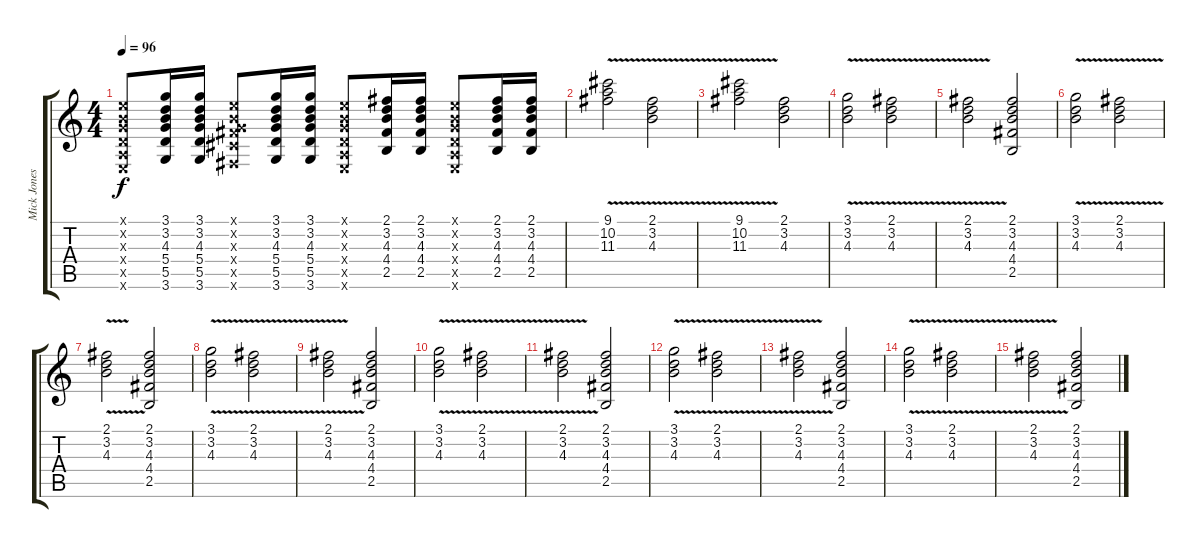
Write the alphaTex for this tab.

\track ("Mick Jones (lead guitar)" "Mick Jones") {instrument overdrivenguitar}
\staff {score tabs}
\tuning (E4 B3 G3 D3 A2 E2) {hide}
\ts (4 4)
\tempo 96
\clef g2
\ks c
(0.1{x} 0.2{x} 0.3{x} 0.4{x} 0.5{x} 0.6{x}).8{dy f} (3.1 3.2 4.3 5.4 5.5 3.6).16 (3.1 3.2 4.3 5.4 5.5 3.6).16 (0.1{x} 0.2{x} 0.3{x} 4.4{x} 4.5{x} 2.6{x}).8 (3.1 3.2 4.3 5.4 5.5 3.6).16 (3.1 3.2 4.3 5.4 5.5 3.6).16 (0.1{x} 0.2{x} 0.3{x} 0.4{x} 0.5{x} 0.6{x}).8 (2.1 3.2 4.3 4.4 2.5).16 (2.1 3.2 4.3 4.4 2.5).16 (0.1{x} 0.2{x} 0.3{x} 0.4{x} 0.5{x} 0.6{x}).8 (2.1 3.2 4.3 4.4 2.5).16 (2.1 3.2 4.3 4.4 2.5).16 |
(9.1{v} 10.2 11.3).2 (2.1{v} 3.2 4.3).2 |
(9.1{v} 10.2 11.3).2 (2.1 3.2 4.3).2 |
(3.1{v} 3.2 4.3).2 (2.1{v} 3.2 4.3).2 |
(2.1{v} 3.2 4.3).2 (2.1 3.2 4.3 4.4 2.5).2 |
(3.1{v} 3.2 4.3).2 (2.1{v} 3.2 4.3).2 |
(2.1{v} 3.2 4.3).2{volume 10} (2.1 3.2 4.3 4.4 2.5).2 |
(3.1{v} 3.2 4.3).2 (2.1{v} 3.2 4.3).2 |
(2.1{v} 3.2 4.3).2{volume 7} (2.1 3.2 4.3 4.4 2.5).2 |
(3.1{v} 3.2 4.3).2 (2.1{v} 3.2 4.3).2 |
(2.1{v} 3.2 4.3).2{volume 5} (2.1 3.2 4.3 4.4 2.5).2 |
(3.1{v} 3.2 4.3).2 (2.1{v} 3.2 4.3).2 |
(2.1{v} 3.2 4.3).2{volume 3} (2.1 3.2 4.3 4.4 2.5).2 |
(3.1{v} 3.2 4.3).2{volume 0} (2.1{v} 3.2 4.3).2 |
(2.1{v} 3.2 4.3).2 (2.1 3.2 4.3 4.4 2.5).2
